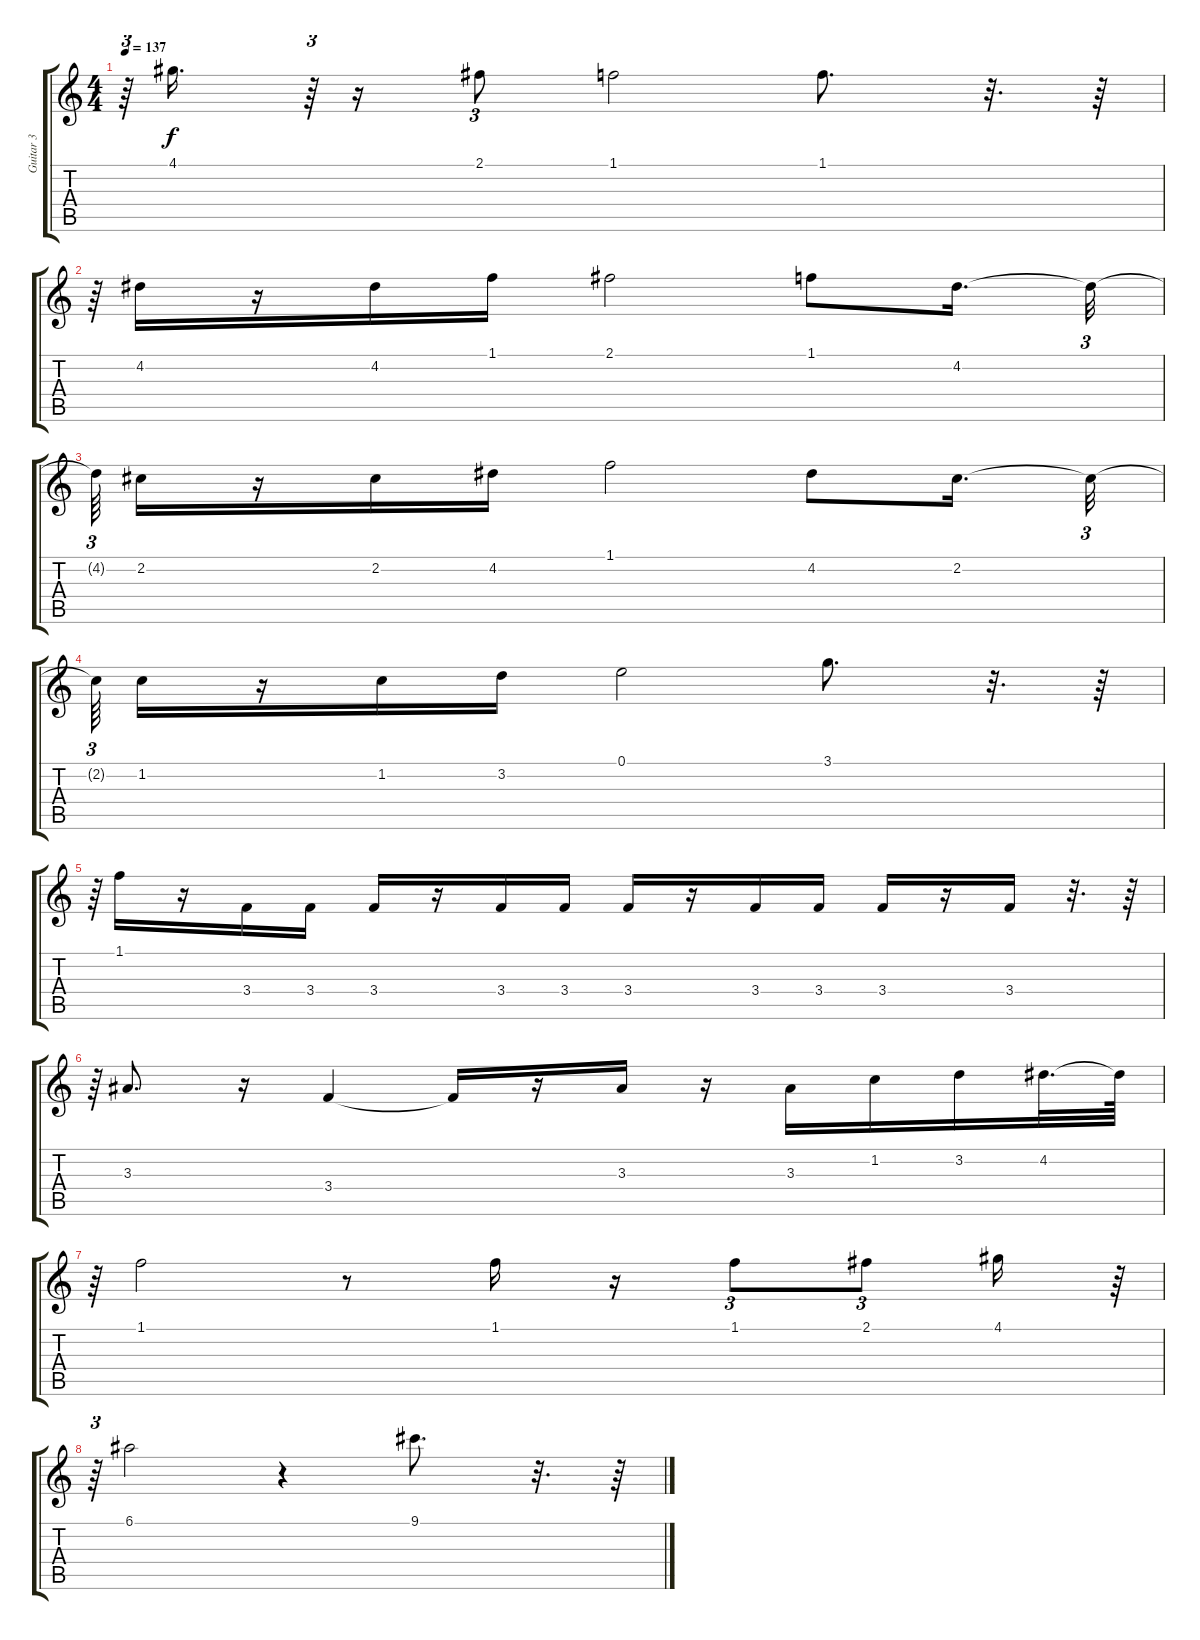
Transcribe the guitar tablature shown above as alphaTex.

\track ("Guitar 3" "Guitar 3") {instrument distortionguitar}
\staff {score tabs}
\tuning (E4 B3 G3 D3 A2 E2) {hide}
\ts (4 4)
\tempo 137
\clef g2
\ks c
r.64{tu (3 2) dy f} 4.1.16{d} r.64{tu (3 2)} r.16 2.1.8{tu (3 2)} 1.1.2 1.1.8{d} r.32{d} r.64 |
r.64{tu (3 2)} 4.2.16 r.16 4.2.16 1.1.16 2.1.2 1.1.8 4.2.16{d} 4.2{t}.32{tu (3 2)} |
4.2{t}.64{tu (3 2)} 2.2.16 r.16 2.2.16 4.2.16 1.1.2 4.2.8 2.2.16{d} 2.2{t}.32{tu (3 2)} |
2.2{t}.64{tu (3 2)} 1.2.16 r.16 1.2.16 3.2.16 0.1.2 3.1.8{d} r.32{d} r.64 |
r.64{tu (3 2)} 1.1.16 r.16 3.4.16 3.4.16 3.4.16 r.16 3.4.16 3.4.16 3.4.16 r.16 3.4.16 3.4.16 3.4.16 r.16 3.4.16 r.32{d} r.64 |
r.64{tu (3 2)} 3.3.8{d} r.16 3.4.4 3.4{t}.16 r.16 3.3.16 r.16 3.3.16 1.2.16 3.2.16 4.2.32{d} 4.2{t}.64 |
r.64{tu (3 2)} 1.1.2 r.8 1.1.16 r.16 1.1.8{tu (3 2)} 2.1.8{tu (3 2)} 4.1.16 r.64{tu (3 2)} |
r.64{tu (3 2)} 6.1.2 r.4 9.1.8{d} r.32{d} r.64
